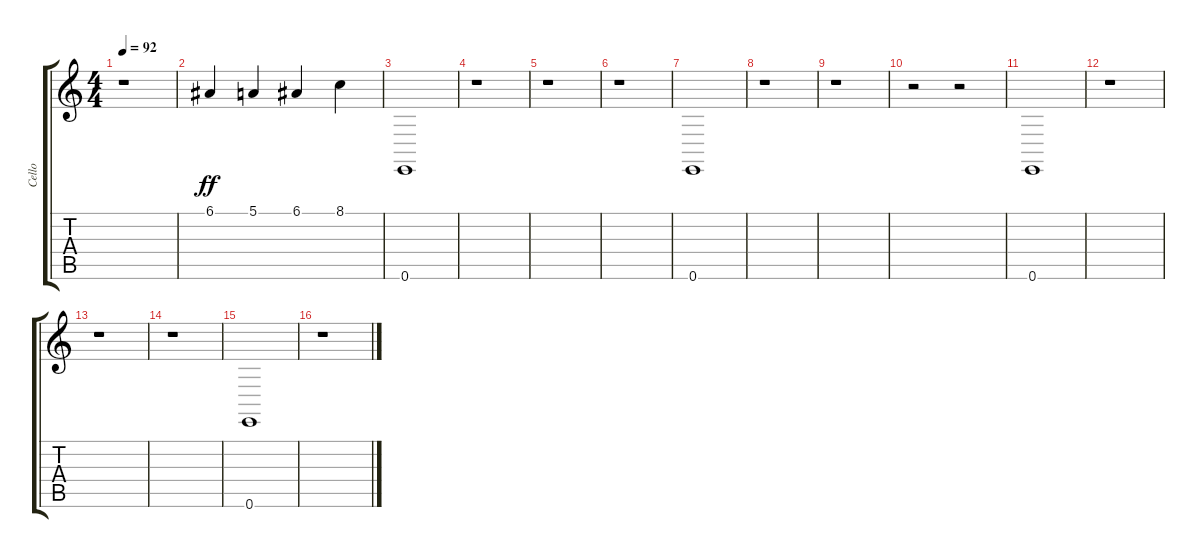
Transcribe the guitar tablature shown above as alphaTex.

\track ("Cello" "Cello") {instrument cello}
\staff {score tabs}
\tuning (E4 B3 G3 D3 A2 E2) {hide}
\ts (4 4)
\tempo 92
\clef g2
\ks c
r.1{dy ff} |
6.1.4 5.1.4 6.1.4 8.1.4 |
0.6.1 |
r.1 |
r.1 |
r.1 |
0.6.1 |
r.1 |
r.1 |
r.2 r.2 |
0.6.1 |
r.1 |
r.1 |
r.1 |
0.6.1 |
r.1
